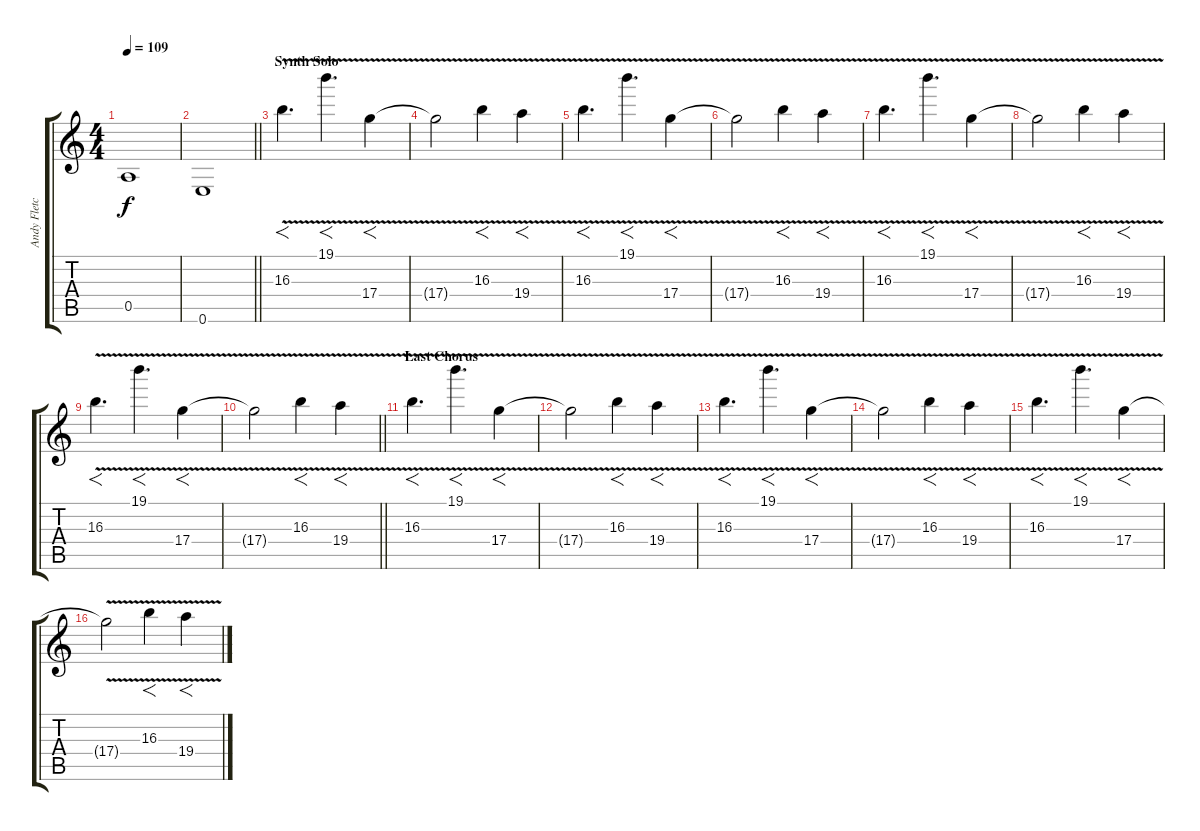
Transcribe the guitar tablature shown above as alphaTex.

\track ("Andy Fletcher - Synth I" "Andy Fletc") {instrument distortionguitar}
\staff {score tabs}
\tuning (E4 B3 G3 D3 A2 E2) {hide}
\ts (4 4)
\tempo 109
\clef g2
\ks c
0.5.1{dy f} |
\barLineRight lightlight
0.6.1 |
\section ("" "Synth Solo")
16.3{v}.4{f d instrument distortionguitar} 19.1{v}.4{f d} 17.4{v}.4{f} |
17.4{t}.2 16.3{v}.4{f} 19.4{v}.4{f} |
16.3{v}.4{f d} 19.1{v}.4{f d} 17.4{v}.4{f} |
17.4{t}.2 16.3{v}.4{f} 19.4{v}.4{f} |
16.3{v}.4{f d} 19.1{v}.4{f d} 17.4{v}.4{f} |
17.4{t}.2 16.3{v}.4{f} 19.4{v}.4{f} |
16.3{v}.4{f d} 19.1{v}.4{f d} 17.4{v}.4{f} |
\barLineRight lightlight
17.4{t}.2 16.3{v}.4{f} 19.4{v}.4{f} |
\section ("" "Last Chorus")
16.3{v}.4{f d} 19.1{v}.4{f d} 17.4{v}.4{f} |
17.4{t}.2 16.3{v}.4{f} 19.4{v}.4{f} |
16.3{v}.4{f d} 19.1{v}.4{f d} 17.4{v}.4{f} |
17.4{t}.2 16.3{v}.4{f} 19.4{v}.4{f} |
16.3{v}.4{f d} 19.1{v}.4{f d} 17.4{v}.4{f} |
17.4{t}.2 16.3{v}.4{f} 19.4{v}.4{f}
